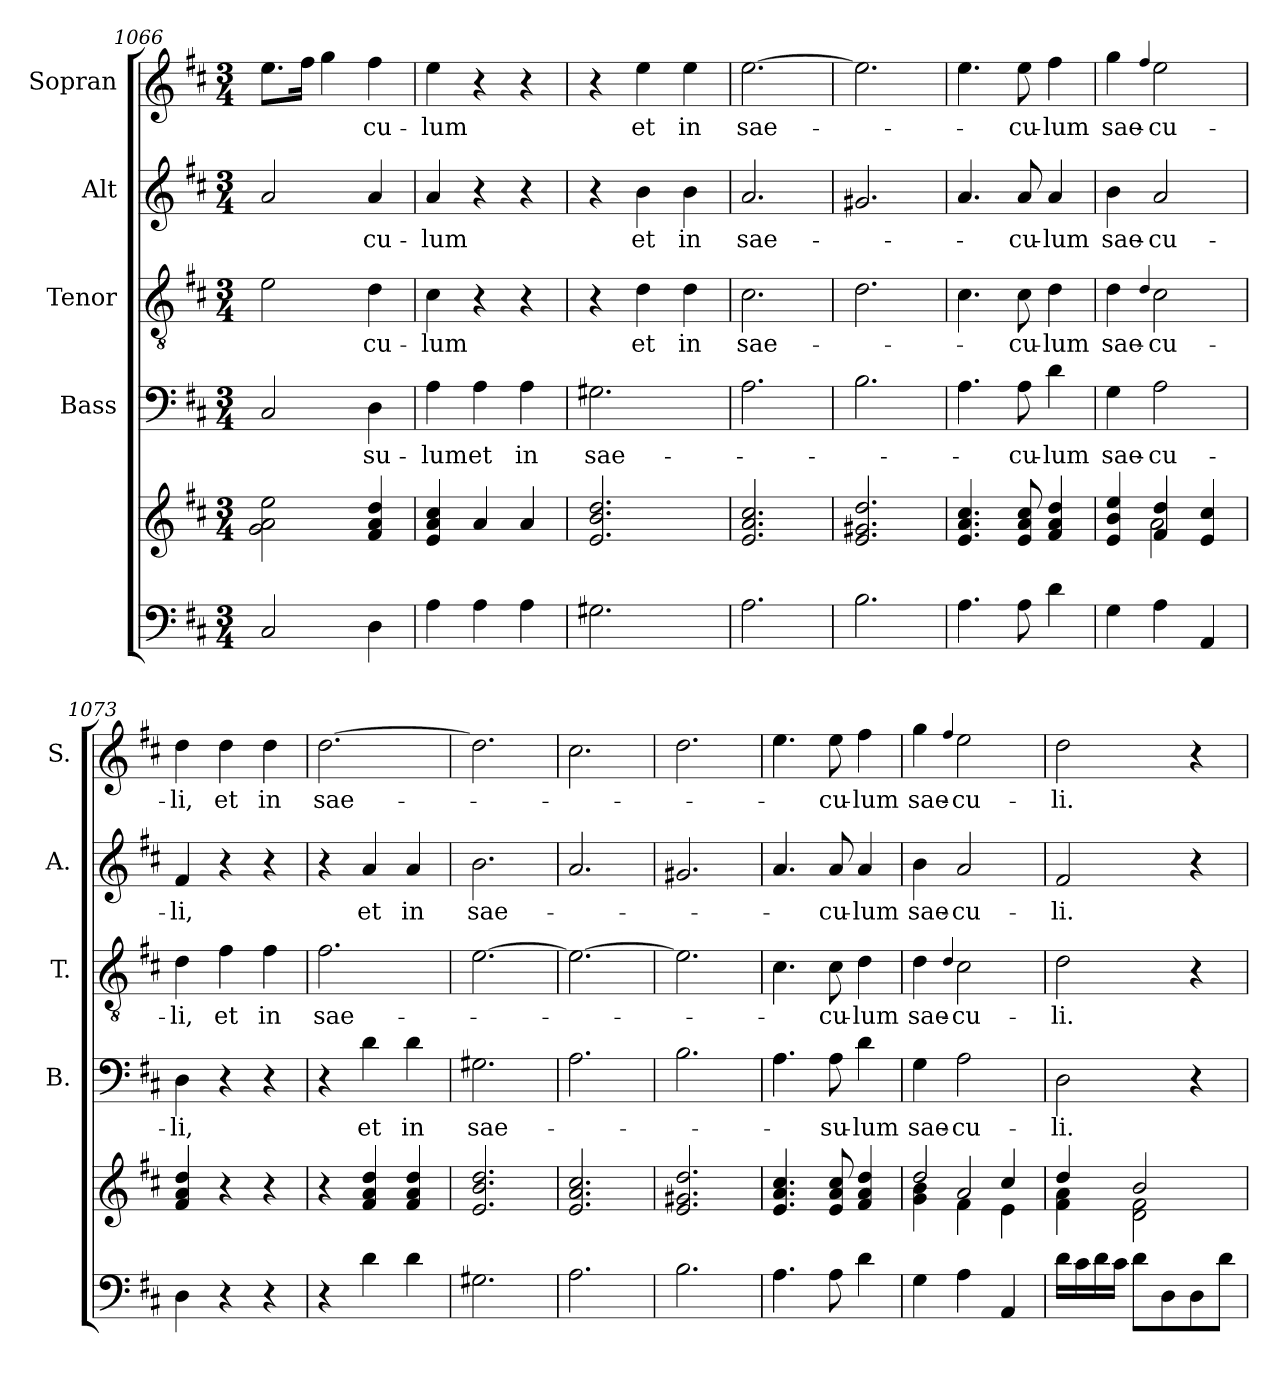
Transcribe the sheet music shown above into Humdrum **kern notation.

**kern	**kern	**kern	**text	**kern	**text	**kern	**text	**kern	**text
*part5	*part5	*part4	*part4	*part3	*part3	*part2	*part2	*part1	*part1
*staff6	*staff5	*staff4	*staff4	*staff3	*staff3	*staff2	*staff2	*staff1	*staff1
*	*	*I"Bass	*	*I"Tenor	*	*I"Alt	*	*I"Sopran	*
*	*	*I'B.	*	*I'T.	*	*I'A.	*	*I'S.	*
*clefF4	*clefG2	*clefF4	*	*clefGv2	*	*clefG2	*	*clefG2	*
*k[f#c#]	*k[f#c#]	*k[f#c#]	*	*k[f#c#]	*	*k[f#c#]	*	*k[f#c#]	*
*D:	*D:	*D:	*	*D:	*	*D:	*	*D:	*
*M3/4	*M3/4	*M3/4	*	*M3/4	*	*M3/4	*	*M3/4	*
=1066	=1066	=1066	=1066	=1066	=1066	=1066	=1066	=1066	=1066
2C#/	2g\ 2a\ 2ee\	2C#/	.	2e\	.	2a/	.	8.ee\L	.
.	.	.	.	.	.	.	.	16ff#\Jk	.
.	.	.	.	.	.	.	.	4gg\	.
!	!	!	!LO:LY:b	!	!LO:LY:b	!	!LO:LY:b	!	!LO:LY:b
4D\	4f#/ 4a/ 4dd/	4D\	-su-	4d\	-cu-	4a/	-cu-	4ff#\	-cu-
=1067	=1067	=1067	=1067	=1067	=1067	=1067	=1067	=1067	=1067
!	!	!	!LO:LY:b	!	!LO:LY:b	!	!LO:LY:b	!	!LO:LY:b
4A\	4e/ 4a/ 4cc#/	4A\	-lum	4c#\	-lum	4a/	-lum	4ee\	-lum
!	!	!	!LO:LY:b	!	!	!	!	!	!
4A\	4a/	4A\	et	4r	.	4r	.	4r	.
!	!	!	!LO:LY:b	!	!	!	!	!	!
4A\	4a/	4A\	in	4r	.	4r	.	4r	.
=1068	=1068	=1068	=1068	=1068	=1068	=1068	=1068	=1068	=1068
!	!	!	!LO:LY:b	!	!	!	!	!	!
2.G#X\	2.e/ 2.b/ 2.dd/	2.G#X\	sae-	4r	.	4r	.	4r	.
!	!	!	!	!	!LO:LY:b	!	!LO:LY:b	!	!LO:LY:b
.	.	.	.	4d\	et	4b\	et	4ee\	et
!	!	!	!	!	!LO:LY:b	!	!LO:LY:b	!	!LO:LY:b
.	.	.	.	4d\	in	4b\	in	4ee\	in
=1069	=1069	=1069	=1069	=1069	=1069	=1069	=1069	=1069	=1069
!	!	!	!	!	!LO:LY:b	!	!LO:LY:b	!	!LO:LY:b
2.A\	2.e/ 2.a/ 2.cc#/	2.A\	.	2.c#\	sae-	2.a/	sae-	[2.ee\	sae-
=1070	=1070	=1070	=1070	=1070	=1070	=1070	=1070	=1070	=1070
2.B\	2.e/ 2.g#X/ 2.dd/	2.B\	.	2.d\	.	2.g#X/	.	2.ee\]	.
!!LO:LB:g=z
=1071	=1071	=1071	=1071	=1071	=1071	=1071	=1071	=1071	=1071
4.A\	4.e/ 4.a/ 4.cc#/	4.A\	.	4.c#\	.	4.a/	.	4.ee\	.
!	!	!	!LO:LY:b	!	!LO:LY:b	!	!LO:LY:b	!	!LO:LY:b
8A\	8e/ 8a/ 8cc#/	8A\	-cu-	8c#\	-cu-	8a/	-cu-	8ee\	-cu-
!	!	!	!LO:LY:b	!	!LO:LY:b	!	!LO:LY:b	!	!LO:LY:b
4d\	4f#/ 4a/ 4dd/	4d\	-lum	4d\	-lum	4a/	-lum	4ff#\	-lum
=1072	=1072	=1072	=1072	=1072	=1072	=1072	=1072	=1072	=1072
*	*^	*	*	*	*	*	*	*	*
!	!	!	!	!LO:LY:b	!	!LO:LY:b	!	!LO:LY:b	!	!LO:LY:b
4G\	4e/ 4b/ 4ee/	4ryy	4G\	sae-	4d\	sae-	4b\	sae-	4gg\	sae-
.	.	.	.	.	4qqd/	.	.	.	4qqff#/	.
!	!	!	!	!LO:LY:b	!	!LO:LY:b	!	!LO:LY:b	!	!LO:LY:b
4A\	4f#/ 4dd/	2a\	2A\	-cu-	2c#\	-cu-	2a/	-cu-	2ee\	-cu-
4AA/	4e/ 4cc#/	.	.	.	.	.	.	.	.	.
*	*v	*v	*	*	*	*	*	*	*	*
=1073	=1073	=1073	=1073	=1073	=1073	=1073	=1073	=1073	=1073
!	!	!	!LO:LY:b	!	!LO:LY:b	!	!LO:LY:b	!	!LO:LY:b
4D\	4f#/ 4a/ 4dd/	4D\	-li,	4d\	-li,	4f#/	-li,	4dd\	-li,
!	!	!	!	!	!LO:LY:b	!	!	!	!LO:LY:b
4r	4r	4r	.	4f#\	et	4r	.	4dd\	et
!	!	!	!	!	!LO:LY:b	!	!	!	!LO:LY:b
4r	4r	4r	.	4f#\	in	4r	.	4dd\	in
=1074	=1074	=1074	=1074	=1074	=1074	=1074	=1074	=1074	=1074
!	!	!	!	!	!LO:LY:b	!	!	!	!LO:LY:b
4r	4r	4r	.	2.f#\	sae-	4r	.	[2.dd\	sae-
!	!	!	!LO:LY:b	!	!	!	!LO:LY:b	!	!
4d\	4f#/ 4a/ 4dd/	4d\	et	.	.	4a/	et	.	.
!	!	!	!LO:LY:b	!	!	!	!LO:LY:b	!	!
4d\	4f#/ 4a/ 4dd/	4d\	in	.	.	4a/	in	.	.
=1075	=1075	=1075	=1075	=1075	=1075	=1075	=1075	=1075	=1075
!	!	!	!LO:LY:b	!	!	!	!LO:LY:b	!	!
2.G#X\	2.e/ 2.b/ 2.dd/	2.G#X\	sae-	[2.e\	.	2.b\	sae-	2.dd\]	.
=1076	=1076	=1076	=1076	=1076	=1076	=1076	=1076	=1076	=1076
2.A\	2.e/ 2.a/ 2.cc#/	2.A\	.	2.e\_	.	2.a/	.	2.cc#\	.
=1077	=1077	=1077	=1077	=1077	=1077	=1077	=1077	=1077	=1077
2.B\	2.e/ 2.g#X/ 2.dd/	2.B\	.	2.e\]	.	2.g#X/	.	2.dd\	.
=1078	=1078	=1078	=1078	=1078	=1078	=1078	=1078	=1078	=1078
4.A\	4.e/ 4.a/ 4.cc#/	4.A\	.	4.c#\	.	4.a/	.	4.ee\	.
!	!	!	!LO:LY:b	!	!LO:LY:b	!	!LO:LY:b	!	!LO:LY:b
8A\	8e/ 8a/ 8cc#/	8A\	-su-	8c#\	-cu-	8a/	-cu-	8ee\	-cu-
!	!	!	!LO:LY:b	!	!LO:LY:b	!	!LO:LY:b	!	!LO:LY:b
4d\	4f#/ 4a/ 4dd/	4d\	-lum	4d\	-lum	4a/	-lum	4ff#\	-lum
=1079	=1079	=1079	=1079	=1079	=1079	=1079	=1079	=1079	=1079
*	*^	*	*	*	*	*	*	*	*
*	*	*^	*	*	*	*	*	*	*	*
!	!	!	!	!	!LO:LY:b	!	!LO:LY:b	!	!LO:LY:b	!	!LO:LY:b
4G\	2dd/	4g\ 4b\	4ryy	4G\	sae-	4d\	sae-	4b\	sae-	4gg\	sae-
.	.	.	.	.	.	4qqd/	.	.	.	4qqff#/	.
!	!	!	!	!	!LO:LY:b	!	!LO:LY:b	!	!LO:LY:b	!	!LO:LY:b
4A\	.	4f#\	2a/	2A\	-cu-	2c#\	-cu-	2a/	-cu-	2ee\	-cu-
4AA/	4cc#/	4e\	.	.	.	.	.	.	.	.	.
*	*	*v	*v	*	*	*	*	*	*	*	*
=1080	=1080	=1080	=1080	=1080	=1080	=1080	=1080	=1080	=1080	=1080
!	!	!	!	!LO:LY:b	!	!LO:LY:b	!	!LO:LY:b	!	!LO:LY:b
16d\LL	4dd/	4f#\ 4a\	2D\	-li.	2d\	-li.	2f#/	-li.	2dd\	-li.
16c#\	.	.	.	.	.	.	.	.	.	.
16d\	.	.	.	.	.	.	.	.	.	.
16c#\JJ	.	.	.	.	.	.	.	.	.	.
8d\L	2b/	2d\ 2f#\	.	.	.	.	.	.	.	.
8D\	.	.	.	.	.	.	.	.	.	.
8D\	.	.	4r	.	4r	.	4r	.	4r	.
8d\J	.	.	.	.	.	.	.	.	.	.
*	*v	*v	*	*	*	*	*	*	*	*
=	=	=	=	=	=	=	=	=	=
*-	*-	*-	*-	*-	*-	*-	*-	*-	*-
